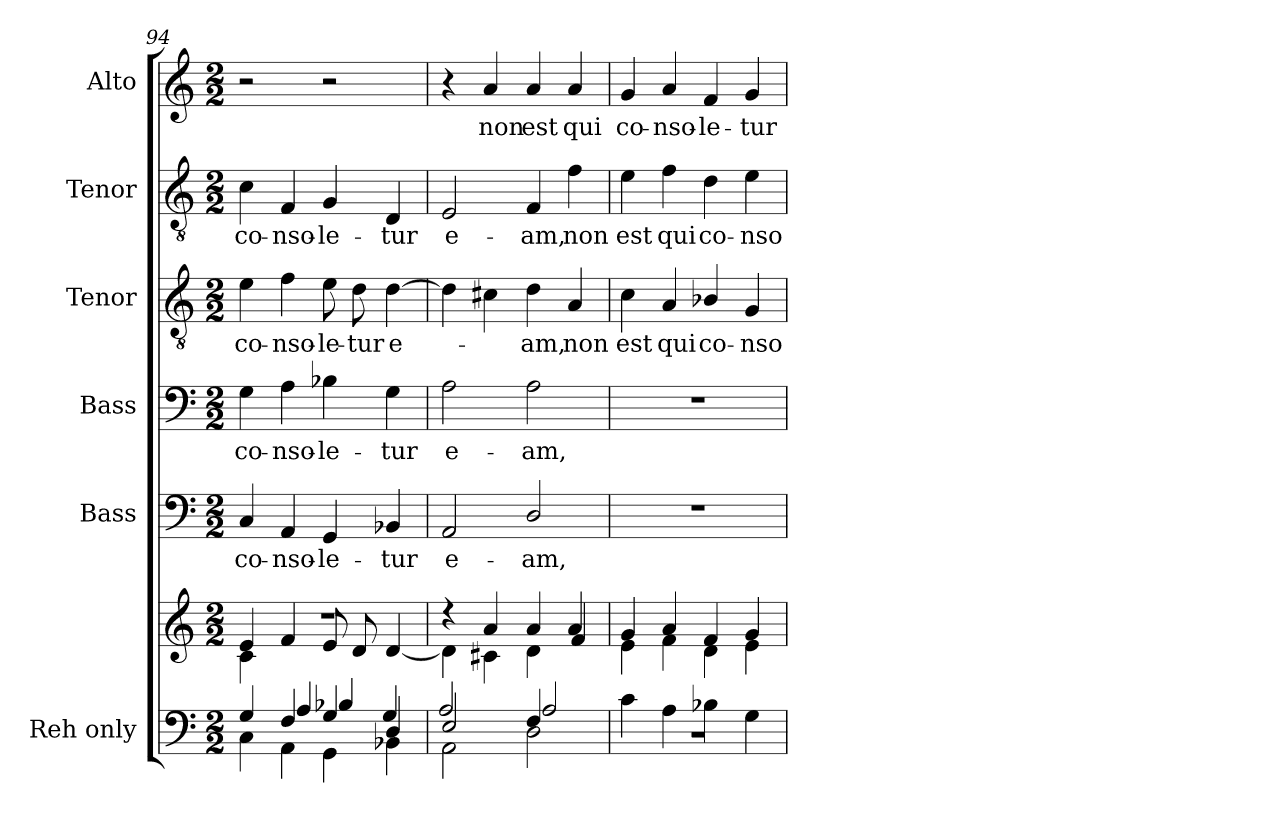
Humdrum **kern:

**kern	**kern	**kern	**text	**kern	**text	**kern	**text	**kern	**text	**kern	**text
*part6	*part6	*part5	*part5	*part4	*part4	*part3	*part3	*part2	*part2	*part1	*part1
*staff7	*staff6	*staff5	*staff5	*staff4	*staff4	*staff3	*staff3	*staff2	*staff2	*staff1	*staff1
*I"Reh only	*	*I"Bass	*	*I"Bass	*	*I"Tenor	*	*I"Tenor	*	*I"Alto	*
*	*	*I'B.	*	*I'B.	*	*I'T.	*	*I'T.	*	*I'A.	*
!!LO:LB:g=z
*clefF4	*clefG2	*clefF4	*	*clefF4	*	*clefGv2	*	*clefGv2	*	*clefG2	*
*	*	*	*	*	*	*ITrd7c12	*	*ITrd7c12	*	*	*
*k[]	*k[]	*k[]	*	*k[]	*	*k[]	*	*k[]	*	*k[]	*
*C:	*C:	*C:	*	*C:	*	*C:	*	*C:	*	*C:	*
*M2/2	*M2/2	*M2/2	*	*M2/2	*	*M2/2	*	*M2/2	*	*M2/2	*
=94	=94	=94	=94	=94	=94	=94	=94	=94	=94	=94	=94
*^	*^	*	*	*	*	*	*	*	*	*	*
*	*^	*	*^	*	*	*	*	*	*	*	*	*	*
!	!	!	!	!	!	!	!LO:LY:b:color=#000000	!	!	!	!	!	!	!	!
!	!	!	!	!	!	!	!	!	!LO:LY:b:color=#000000	!	!	!	!	!	!
!	!	!	!	!	!	!	!	!	!	!	!LO:LY:b:color=#000000	!	!	!	!
!	!	!	!	!	!	!	!	!	!	!	!	!	!LO:LY:b:color=#000000	!	!
4ryy	4Gi/	4Ci\	1r	4ei/	4ci\	4Ci/	co-	4Gi\	co-	4Ei\	co-	4Ci\	co-	2r	.
!	!	!	!	!	!	!	!LO:LY:b:color=#000000	!	!	!	!	!	!	!	!
!	!	!	!	!	!	!	!	!	!LO:LY:b:color=#000000	!	!	!	!	!	!
!	!	!	!	!	!	!	!	!	!	!	!LO:LY:b:color=#000000	!	!	!	!
!	!	!	!	!	!	!	!	!	!	!	!	!	!LO:LY:b:color=#000000	!	!
4Fi/	4Ai/	4AAi\	.	4fi/	2.ryy	4AAi/	-nso-	4Ai\	-nso-	4Fi\	-nso-	4FFi/	-nso-	.	.
!	!	!	!	!	!	!	!LO:LY:b:color=#000000	!	!	!	!	!	!	!	!
!	!	!	!	!	!	!	!	!	!LO:LY:b:color=#000000	!	!	!	!	!	!
!	!	!	!	!	!	!	!	!	!	!	!LO:LY:b:color=#000000	!	!	!	!
!	!	!	!	!	!	!	!	!	!	!	!	!	!LO:LY:b:color=#000000	!	!
4Gi/	4B-Xi/	4GGi\	.	8ei/	.	4GGi/	-le-	4B-Xi\	-le-	8Ei\	-le-	4GGi/	-le-	2r	.
!	!	!	!	!	!	!	!	!	!	!	!LO:LY:b:color=#000000	!	!	!	!
.	.	.	.	8di/	.	.	.	.	.	8Di\	-tur	.	.	.	.
!	!	!	!	!	!	!	!LO:LY:b:color=#000000	!	!	!	!	!	!	!	!
!	!	!	!	!	!	!	!	!	!LO:LY:b:color=#000000	!	!	!	!	!	!
!	!	!	!	!	!	!	!	!	!	!	!LO:LY:b:color=#000000	!	!	!	!
!	!	!	!	!	!	!	!	!	!	!	!	!	!LO:LY:b:color=#000000	!	!
4Di/	4Gi/	4BB-Xi\	.	[4di/	.	4BB-Xi/	-tur	4Gi\	-tur	[4Di\	e-	4DDi/	-tur	.	.
=95	=95	=95	=95	=95	=95	=95	=95	=95	=95	=95	=95	=95	=95	=95	=95
!	!	!	!	!	!	!	!LO:LY:b:color=#000000	!	!	!	!	!	!	!	!
!	!	!	!	!	!	!	!	!	!LO:LY:b:color=#000000	!	!	!	!	!	!
!	!	!	!	!	!	!	!	!	!	!	!	!	!LO:LY:b:color=#000000	!	!
2Ei/	2Ai/	2AAi\	4r	4di\]	2.ryy	2AAi/	e-	2Ai\	e-	4Di\]	.	2EEi/	e-	4r	.
!	!	!	!	!	!	!	!	!	!	!	!	!	!	!	!LO:LY:b:color=#000000
.	.	.	4ai/	4c#Xi\	.	.	.	.	.	4C#Xi\	.	.	.	4ai/	non
!	!	!	!	!	!	!	!LO:LY:b:color=#000000	!	!	!	!	!	!	!	!
!	!	!	!	!	!	!	!	!	!LO:LY:b:color=#000000	!	!	!	!	!	!
!	!	!	!	!	!	!	!	!	!	!	!LO:LY:b:color=#000000	!	!	!	!
!	!	!	!	!	!	!	!	!	!	!	!	!	!LO:LY:b:color=#000000	!	!
!	!	!	!	!	!	!	!	!	!	!	!	!	!	!	!LO:LY:b:color=#000000
4Fi/	2Ai/	2Di\	4ai/	4di\	.	2Di/	-am,	2Ai\	-am,	4Di\	-am,	4FFi/	-am,	4ai/	est
!	!	!	!	!	!	!	!	!	!	!	!LO:LY:b:color=#000000	!	!	!	!
!	!	!	!	!	!	!	!	!	!	!	!	!	!LO:LY:b:color=#000000	!	!
!	!	!	!	!	!	!	!	!	!	!	!	!	!	!	!LO:LY:b:color=#000000
4ryy	.	.	4ai/	4ryy	4fi/	.	.	.	.	4AAi/	non	4Fi\	non	4ai/	qui
*	*v	*v	*	*	*	*	*	*	*	*	*	*	*	*	*
*	*	*	*v	*v	*	*	*	*	*	*	*	*	*	*
=96	=96	=96	=96	=96	=96	=96	=96	=96	=96	=96	=96	=96	=96
*	*	*	*^	*	*	*	*	*	*	*	*	*	*
!	!	!	!	!	!	!	!	!	!	!LO:LY:b:color=#000000	!	!	!	!
*	*	*	*v	*v	*	*	*	*	*	*	*	*	*	*
*	*	*	*^	*	*	*	*	*	*	*	*	*	*
!	!	!	!	!	!	!	!	!	!	!	!	!LO:LY:b:color=#000000	!	!
*	*	*	*v	*v	*	*	*	*	*	*	*	*	*	*
*	*	*	*^	*	*	*	*	*	*	*	*	*	*
!	!	!	!	!	!	!	!	!	!	!	!	!	!	!LO:LY:b:color=#000000
*	*	*	*v	*v	*	*	*	*	*	*	*	*	*	*
4ci\	1r	4gi/	4ei\	1r	.	1r	.	4Ci\	est	4Ei\	est	4gi/	co-
!	!	!	!	!	!	!	!	!	!LO:LY:b:color=#000000	!	!	!	!
!	!	!	!	!	!	!	!	!	!	!	!LO:LY:b:color=#000000	!	!
!	!	!	!	!	!	!	!	!	!	!	!	!	!LO:LY:b:color=#000000
4Ai\	.	4ai/	4fi\	.	.	.	.	4AAi/	qui	4Fi\	qui	4ai/	-nso-
!	!	!	!	!	!	!	!	!	!LO:LY:b:color=#000000	!	!	!	!
!	!	!	!	!	!	!	!	!	!	!	!LO:LY:b:color=#000000	!	!
!	!	!	!	!	!	!	!	!	!	!	!	!	!LO:LY:b:color=#000000
4B-Xi\	.	4fi/	4di\	.	.	.	.	4BB-Xi/	co-	4Di\	co-	4fi/	-le-
!	!	!	!	!	!	!	!	!	!LO:LY:b:color=#000000	!	!	!	!
!	!	!	!	!	!	!	!	!	!	!	!LO:LY:b:color=#000000	!	!
!	!	!	!	!	!	!	!	!	!	!	!	!	!LO:LY:b:color=#000000
4Gi\	.	4gi/	4ei\	.	.	.	.	4GGi/	-nso-	4Ei\	-nso-	4gi/	-tur
*v	*v	*	*	*	*	*	*	*	*	*	*	*	*
*	*v	*v	*	*	*	*	*	*	*	*	*	*
=	=	=	=	=	=	=	=	=	=	=	=
*-	*-	*-	*-	*-	*-	*-	*-	*-	*-	*-	*-
